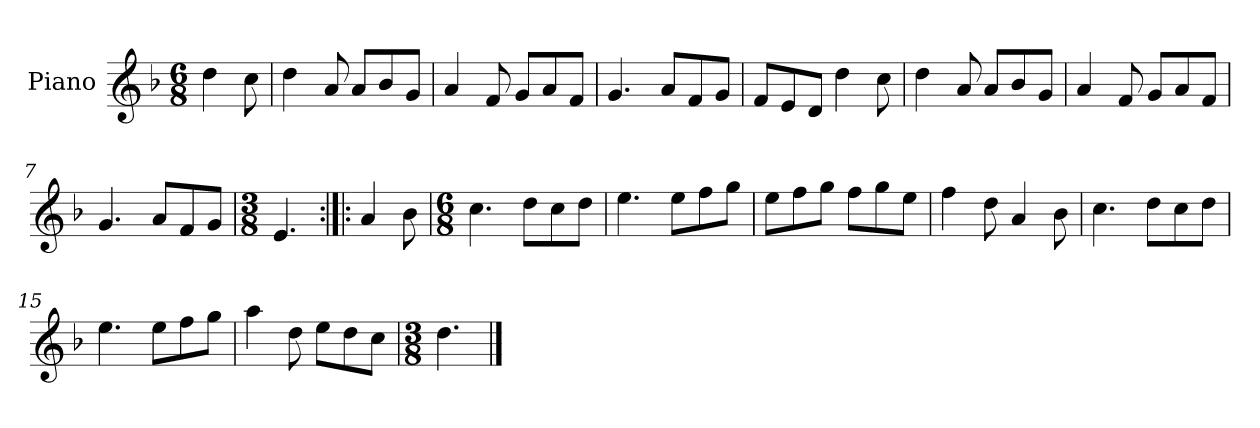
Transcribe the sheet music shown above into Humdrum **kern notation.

**kern
*part1
*staff1
*I"Piano
*I'Pno.
*clefG2
*k[b-]
*M6/8
=
4dd\
8cc\
=1
4dd\
8a/
8a/L
8b-/
8g/J
=2
4a/
8f/
8g/L
8a/
8f/J
=3
4.g/
8a/L
8f/
8g/J
=4
8f/L
8e/
8d/J
4dd\
8cc\
=5
4dd\
8a/
8a/L
8b-/
8g/J
=6
4a/
8f/
8g/L
8a/
8f/J
!!LO:LB:g=z
=7
4.g/
8a/L
8f/
8g/J
=8
*M3/8
4.e/
=9:|!|:
4a/
8b-\
=10
*M6/8
4.cc\
8dd\L
8cc\
8dd\J
=11
4.ee\
8ee\L
8ff\
8gg\J
=12
8ee\L
8ff\
8gg\J
8ff\L
8gg\
8ee\J
=13
4ff\
8dd\
4a/
8b-\
=14
4.cc\
8dd\L
8cc\
8dd\J
=15
4.ee\
8ee\L
8ff\
8gg\J
!!LO:LB:g=z
=16
4aa\
8dd\
8ee\L
8dd\
8cc\J
=17
*M3/8
4.dd\
==
*-
